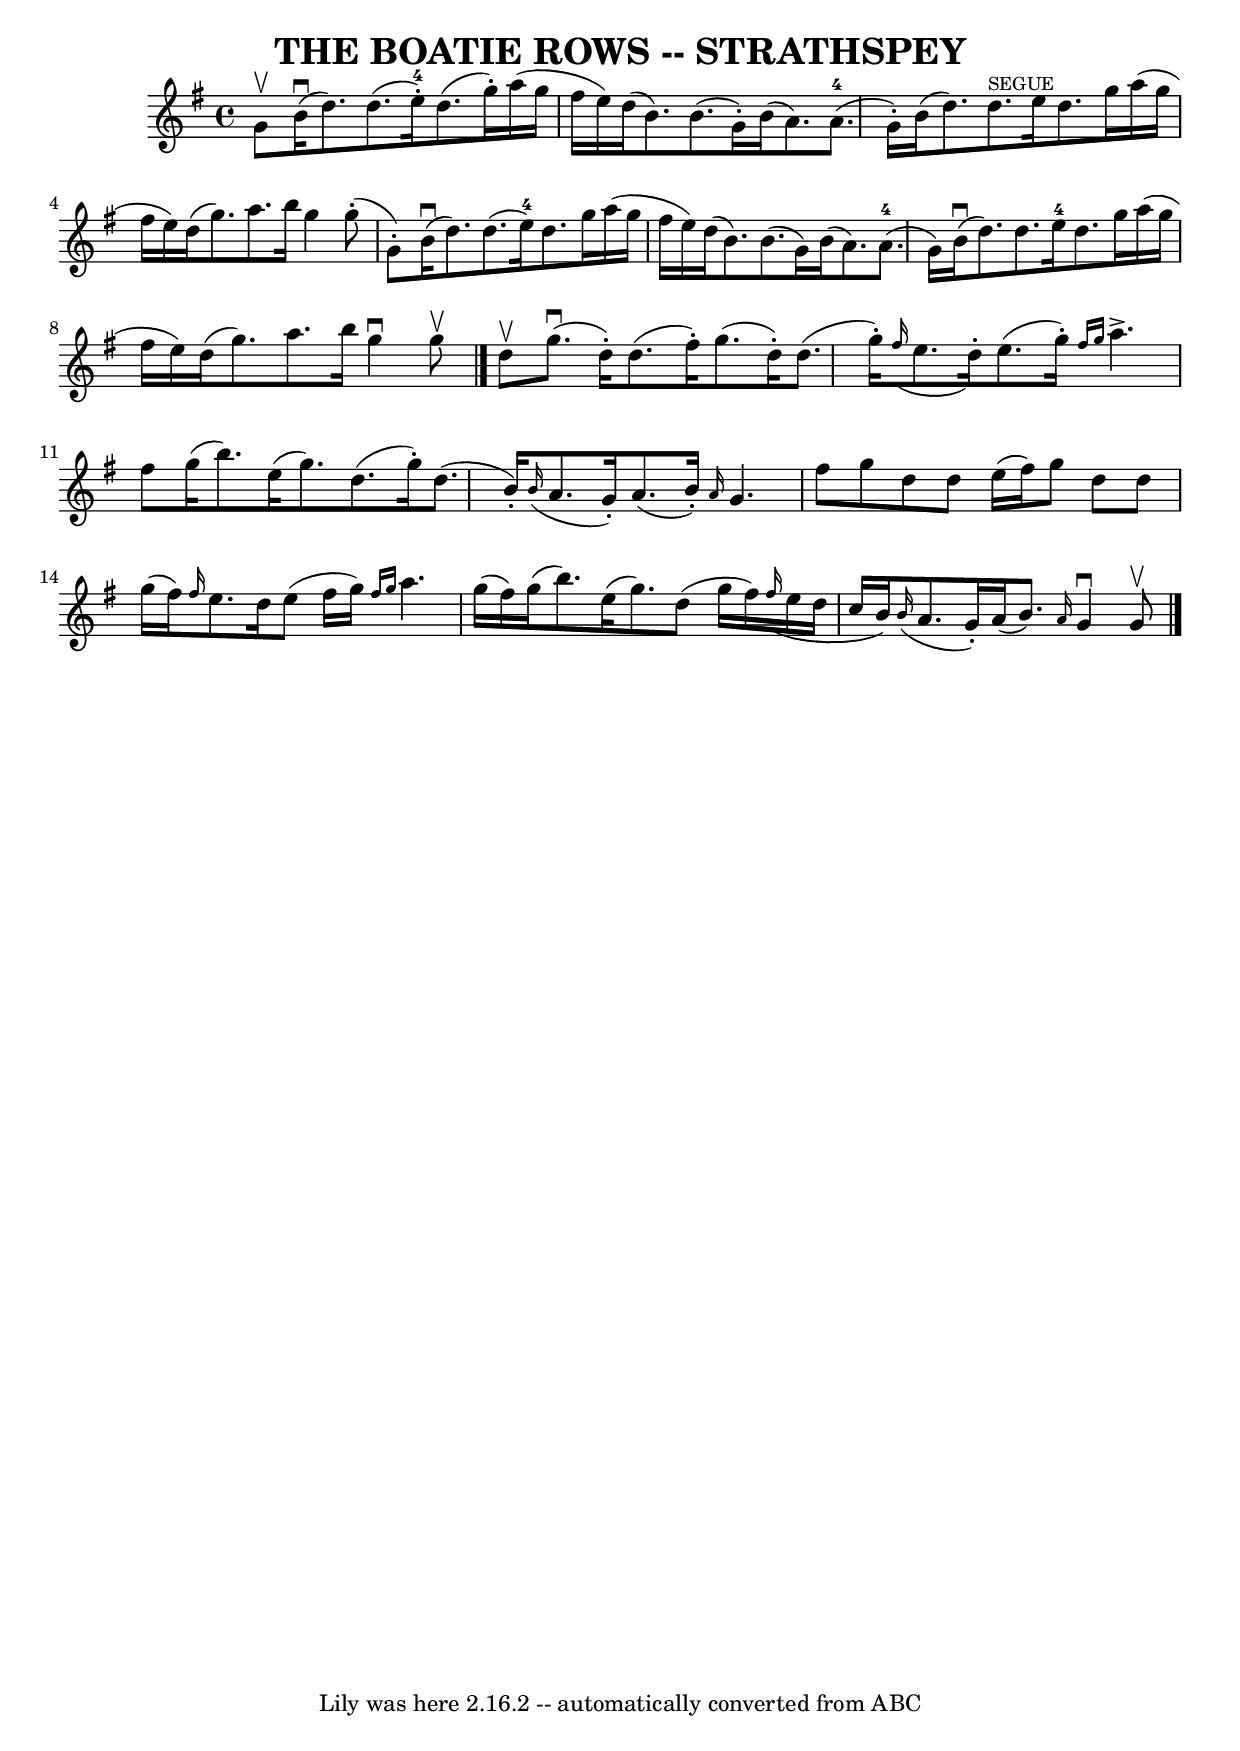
\version "2.16.2"
\include "Mammoth.ily"
\header {
	%% book = "Ryan's Mammoth Collection of Fiddle Tunes"
	crossRefNumber = "1"
	footnotes = ""
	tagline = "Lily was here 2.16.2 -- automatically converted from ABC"
	title = "THE BOATIE ROWS -- STRATHSPEY"
}
voicedefault =  {


 \override Staff.TimeSignature #'style = #'C
 \time 4/4 
\key g \major g'8^\upbow       |
 b'16 (^\downbow   
d''8.) d''8. (e''16-4-.) d''8. (g''16 -.) a''16 (g''16 
 fis''16 e''16)   |
 d''16 (b'8.) b'8. (g'16 -.)   
b'16 (a'8.) a'8.-4(g'16 -.)       |
 b'16 (d''8.  
-) d''8.^\segue e''16 d''8. g''16 a''16 (g''16 fis''16   
 e''16)   |
 d''16 (g''8.) a''8. b''16 g''4 g''8 
(-. g'8 -.)   |
     |
 b'16 (^\downbow d''8.) d''8. 
(e''16-4) d''8. g''16 a''16 (g''16 fis''16 e''16)   
|
 d''16 (b'8.) b'8. (g'16) b'16 (a'8.) a'8. 
-4(g'16)       |
 b'16 (^\downbow d''8.) d''8.    
e''16-4 d''8. g''16 a''16 (g''16 fis''16 e''16)   
|
 d''16 (g''8.) a''8. b''16 g''4^\downbow g''8 
^\upbow   \bar "|." d''8^\upbow       |
 g''8. (^\downbow   
d''16 -.) d''8. (fis''16 -.) g''8. (d''16 -.) d''8. (g''16 
-.)   |
   \grace { fis''16 (} e''8. d''16 -.) e''8. (
g''16 -.) \grace { fis''16 g''16  } a''4.^\accent fis''8        
|
 g''16 (b''8.) e''16 (g''8.) d''8. (g''16 -.)   
d''8. (b'16 -.)   |
   \grace { b'16 (} a'8. g'16 -.)   
a'8. (b'16 -.) \grace { a'16  } g'4. fis''8    |
     
|
 g''8 d''8 d''8 e''16 (fis''16) g''8 d''8 d''8 
 g''16 (fis''16)   |
 \grace { fis''16  } e''8. d''16    
e''8 (fis''16 g''16) \grace { fis''16 g''16  } a''4. g''16 
(fis''16)       |
 g''16 (b''8.) e''16 (g''8.)   
d''8 (g''16 fis''16)   \grace { fis''16 (} e''16 d''16    
c''16 b'16)   |
   \grace { b'16 (} a'8. g'16 -.) a'16 
(b'8.) \grace { a'16  } g'4^\downbow g'8^\upbow   \bar "|."   
}

\score{
    <<

	\context Staff="default"
	{
	    \voicedefault 
	}

    >>
	\layout {
	}
	\midi {}
}
